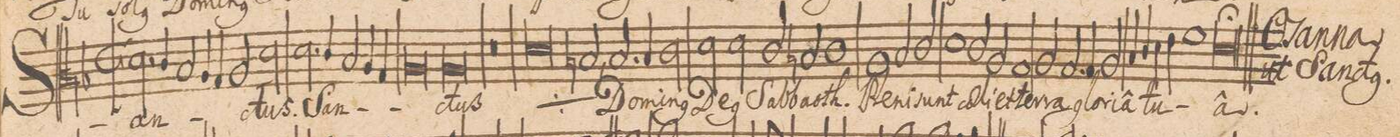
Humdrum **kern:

**kern	**text
*I"ALTVS.	*
*clefC3	*
*k[b-]	*
*met(C|)	*
*M2/1	*
2.d\	San-
4c/	.
2B-/	.
4A/	.
4G/	.
=2-	=2-
2A/	.
2d\	ctus.
2.d\	San-
4c/	.
=3-	=3-
2B-/	.
4A/	.
4G/	.
0A/	.
=4-	=4-
0A/	-ctus
=5-	=5-
0r	.
=6-	=6-
*	*ij
0d\	San-
=7-	=7-
2Bn,/	-ctus
*	*Xij
2.Bny/	Do-
=8-	=8-
4Bny/	-mi-
2c\	-n(us)
2d\	De-
2d\	-(us)
=9-	=9-
2c/	Sab-
2Bn/	-ba-
1c\	-oth.
=10-	=10-
1A/	Ple-
2B-/	-ni
2c/	sunt
=11-	=11-
1d\	cae-
2c/	-li
2A/	et
=12-	=12-
1G/	ter-
2A/	-ra
2.G/	glo-
=13-	=13-
4G/	-ri-
2A/	-â
4B-/	tu-
4c/	.
4d\	.
4e\	.
=14-	=14-
1f\	.
0.d\;	-a.
=15-	=15-
=16||-	=16||-
*-	*-
